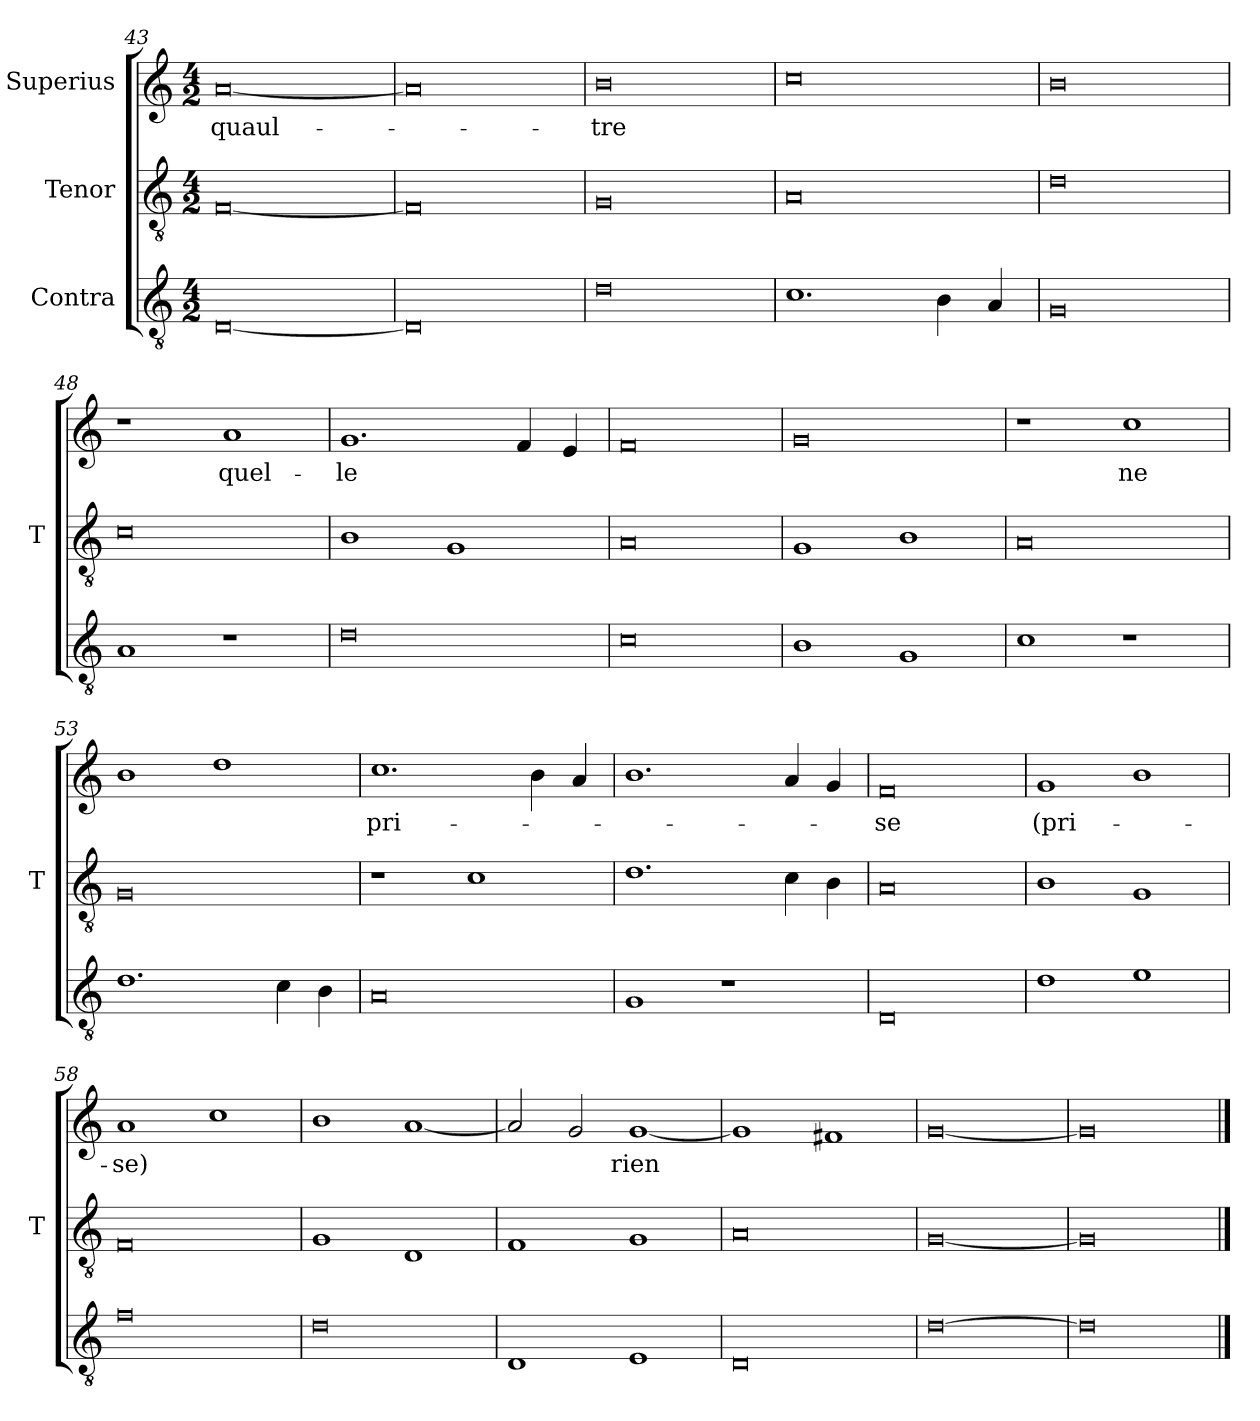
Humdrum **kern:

**kern	**kern	**kern	**text
*part3	*part2	*part1	*part1
*staff3	*staff2	*staff1	*staff1
*I"Contra	*I"Tenor	*I"Superius	*
*	*I'T	*	*
*clefGv2	*clefGv2	*clefG2	*
*M4/2	*M4/2	*M4/2	*
=43	=43	=43	=43
[0D	[0F	[0a	quaul-
=44	=44	=44	=44
0D]	0F]	0a]	.
=45	=45	=45	=45
0d	0G	0b	-tre
=46	=46	=46	=46
1.c	0A	0cc	.
4B	.	.	.
4A	.	.	.
=47	=47	=47	=47
0G	0d	0b	.
=48	=48	=48	=48
1A	0c	1r	.
1r	.	1a	quel-
=49	=49	=49	=49
0d	1B	1.g	-le
.	1G	.	.
.	.	4f	.
.	.	4e	.
=50	=50	=50	=50
0c	0A	0f	.
=51	=51	=51	=51
1B	1G	0g	.
1G	1B	.	.
=52	=52	=52	=52
1c	0A	1r	.
1r	.	1cc	-ne
=53	=53	=53	=53
1.d	0G	1b	.
.	.	1dd	.
4c	.	.	.
4B	.	.	.
=54	=54	=54	=54
0A	1r	1.cc	pri-
.	1c	.	.
.	.	4b	.
.	.	4a	.
=55	=55	=55	=55
1G	1.d	1.b	.
1r	.	.	.
.	4c	4a	.
.	4B	4g	.
=56	=56	=56	=56
0D	0A	0f	-se
=57	=57	=57	=57
1d	1B	1g	(pri-
1e	1G	1b	.
=58	=58	=58	=58
0f	0F	1a	-se)
.	.	1cc	.
=59	=59	=59	=59
0d	1G	1b	.
.	1D	[1a	.
=60	=60	=60	=60
1D	1F	2a]	.
.	.	2g	.
1E	1G	[1g	-rien
=61	=61	=61	=61
0D	0A	1g]	.
.	.	1f#X	.
=62	=62	=62	=62
[0d	[0G	[0g	.
=63	=63	=63	=63
0d]	0G]	0g]	.
==	==	==	==
*-	*-	*-	*-
